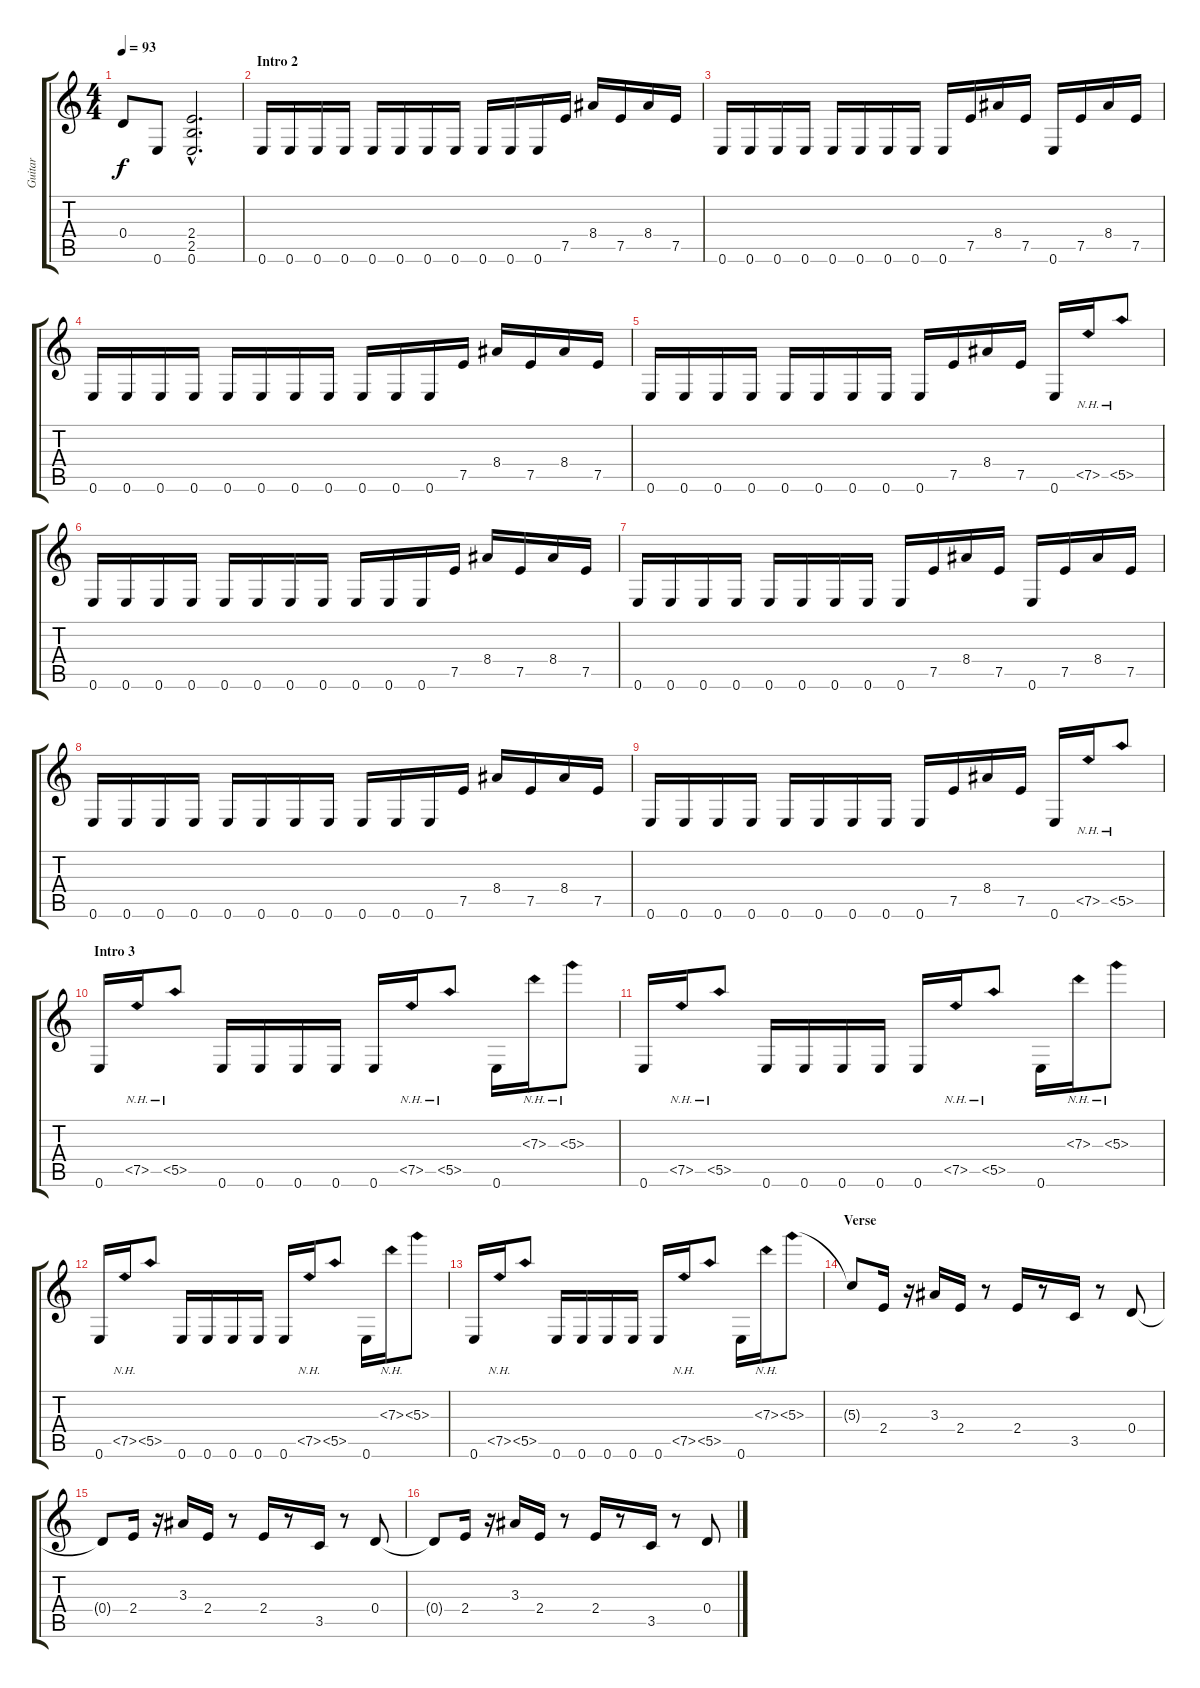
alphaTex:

\track ("Guitar" "Guitar") {instrument distortionguitar}
\staff {score tabs}
\tuning (E4 B3 G3 D3 A2 E2) {hide}
\ts (4 4)
\tempo 93
\clef g2
\ks c
0.4{t}.8{dy f} 0.6.8 (2.4{hac} 2.5{hac} 0.6{hac}).2{d} |
\section ("" "Intro 2")
0.6.16{instrument distortionguitar} 0.6.16 0.6.16 0.6.16 0.6.16 0.6.16 0.6.16 0.6.16 0.6.16 0.6.16 0.6.16 7.5.16 8.4.16 7.5.16 8.4.16 7.5.16 |
0.6.16 0.6.16 0.6.16 0.6.16 0.6.16 0.6.16 0.6.16 0.6.16 0.6.16 7.5.16 8.4.16 7.5.16 0.6.16 7.5.16 8.4.16 7.5.16 |
0.6.16 0.6.16 0.6.16 0.6.16 0.6.16 0.6.16 0.6.16 0.6.16 0.6.16 0.6.16 0.6.16 7.5.16 8.4.16 7.5.16 8.4.16 7.5.16 |
0.6.16 0.6.16 0.6.16 0.6.16 0.6.16 0.6.16 0.6.16 0.6.16 0.6.16 7.5.16 8.4.16 7.5.16 0.6.16 7.5{nh}.16 5.5{nh}.8 |
0.6.16 0.6.16 0.6.16 0.6.16 0.6.16 0.6.16 0.6.16 0.6.16 0.6.16 0.6.16 0.6.16 7.5.16 8.4.16 7.5.16 8.4.16 7.5.16 |
0.6.16 0.6.16 0.6.16 0.6.16 0.6.16 0.6.16 0.6.16 0.6.16 0.6.16 7.5.16 8.4.16 7.5.16 0.6.16 7.5.16 8.4.16 7.5.16 |
0.6.16 0.6.16 0.6.16 0.6.16 0.6.16 0.6.16 0.6.16 0.6.16 0.6.16 0.6.16 0.6.16 7.5.16 8.4.16 7.5.16 8.4.16 7.5.16 |
0.6.16 0.6.16 0.6.16 0.6.16 0.6.16 0.6.16 0.6.16 0.6.16 0.6.16 7.5.16 8.4.16 7.5.16 0.6.16 7.5{nh}.16 5.5{nh}.8 |
\section ("" "Intro 3")
0.6.16 7.5{nh}.16 5.5{nh}.8 0.6.16 0.6.16 0.6.16 0.6.16 0.6.16 7.5{nh}.16 5.5{nh}.8 0.6.16 7.3{nh}.16 5.3{nh}.8 |
0.6.16 7.5{nh}.16 5.5{nh}.8 0.6.16 0.6.16 0.6.16 0.6.16 0.6.16 7.5{nh}.16 5.5{nh}.8 0.6.16 7.3{nh}.16 5.3{nh}.8 |
0.6.16 7.5{nh}.16 5.5{nh}.8 0.6.16 0.6.16 0.6.16 0.6.16 0.6.16 7.5{nh}.16 5.5{nh}.8 0.6.16 7.3{nh}.16 5.3{nh}.8 |
0.6.16 7.5{nh}.16 5.5{nh}.8 0.6.16 0.6.16 0.6.16 0.6.16 0.6.16 7.5{nh}.16 5.5{nh}.8 0.6.16 7.3{nh}.16 5.3{nh}.8 |
\section ("" "Verse")
5.3{t}.8{instrument acousticguitarsteel} 2.4.16 r.16 3.3.16 2.4.16 r.8 2.4.16 r.8 3.5.16 r.8 0.4.8 |
0.4{t}.8 2.4.16 r.16 3.3.16 2.4.16 r.8 2.4.16 r.8 3.5.16 r.8 0.4.8 |
0.4{t}.8 2.4.16 r.16 3.3.16 2.4.16 r.8 2.4.16 r.8 3.5.16 r.8 0.4.8
